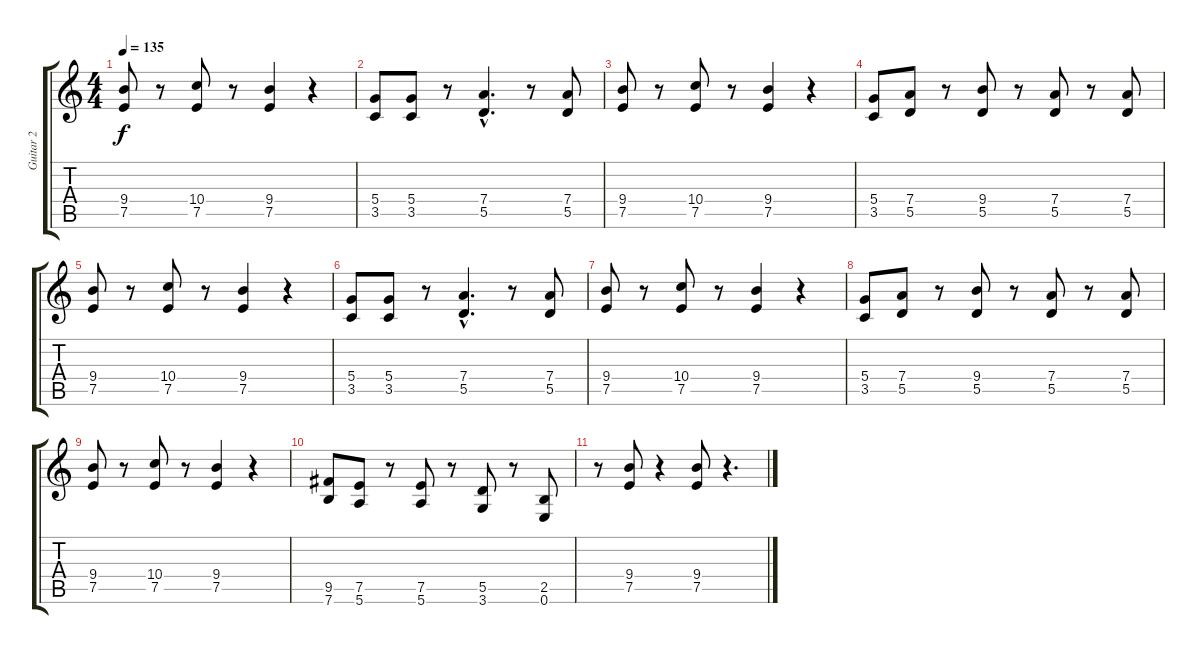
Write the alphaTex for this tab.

\track ("Guitar 2" "Guitar 2") {instrument overdrivenguitar}
\staff {score tabs}
\tuning (E4 B3 G3 D3 A2 E2) {hide}
\ts (4 4)
\tempo 135
\clef g2
\ks c
(9.4 7.5).8{dy f} r.8 (10.4 7.5).8 r.8 (9.4 7.5).4 r.4 |
(5.4 3.5).8 (5.4 3.5).8 r.8 (7.4{hac} 5.5{hac}).4{d} r.8 (7.4 5.5).8 |
(9.4 7.5).8 r.8 (10.4 7.5).8 r.8 (9.4 7.5).4 r.4 |
(5.4 3.5).8 (7.4 5.5).8 r.8 (9.4 5.5).8 r.8 (7.4 5.5).8 r.8 (7.4 5.5).8 |
(9.4 7.5).8 r.8 (10.4 7.5).8 r.8 (9.4 7.5).4 r.4 |
(5.4 3.5).8 (5.4 3.5).8 r.8 (7.4{hac} 5.5{hac}).4{d} r.8 (7.4 5.5).8 |
(9.4 7.5).8 r.8 (10.4 7.5).8 r.8 (9.4 7.5).4 r.4 |
(5.4 3.5).8 (7.4 5.5).8 r.8 (9.4 5.5).8 r.8 (7.4 5.5).8 r.8 (7.4 5.5).8 |
(9.4 7.5).8 r.8 (10.4 7.5).8 r.8 (9.4 7.5).4 r.4 |
(9.5 7.6).8 (7.5 5.6).8 r.8 (7.5 5.6).8 r.8 (5.5 3.6).8 r.8 (2.5 0.6).8 |
r.8 (9.4 7.5).8 r.4 (9.4 7.5).8 r.4{d}
